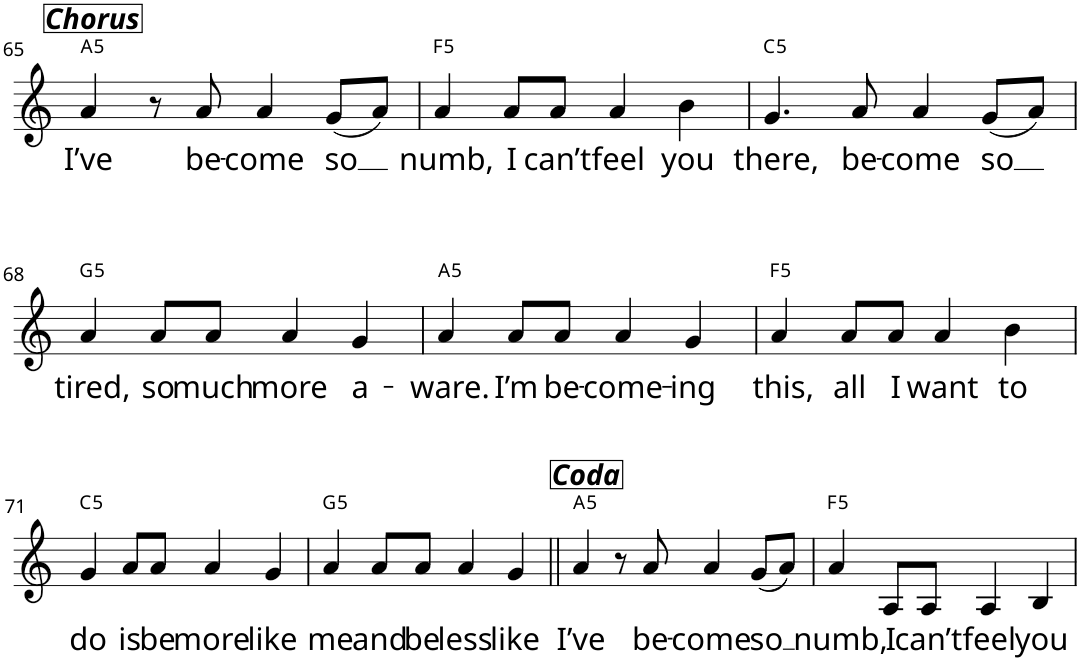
**kern	**text	**harte
*part1	*part1	*part1
*staff1	*staff1	*
*I"I	*	*
!!LO:PB:g=z
*clefG2	*	*
*k[]	*	*
*M4/4	*	*
=65	=65	=65
!LO:TX:a:Bi:t=Chorus	!	!
!	!LO:LY:b	!LO:H:kt=5
4a/	I’ve	A:(1,5)
8r	.	.
!	!LO:LY:b	!
8a/	be-	.
!	!LO:LY:b	!
4a/	-come	.
!	!LO:LY:b	!
(8g/L	so	.
8a/J)	.	.
=66	=66	=66
!	!LO:LY:b	!LO:H:kt=5
4a/	numb,	F:(1,5)
!	!LO:LY:b	!
8a/L	I	.
!	!LO:LY:b	!
8a/J	can’t	.
!	!LO:LY:b	!
4a/	feel	.
!	!LO:LY:b	!
4b\	you	.
=67	=67	=67
!	!LO:LY:b	!LO:H:kt=5
4.g/	there,	C:(1,5)
!	!LO:LY:b	!
8a/	be-	.
!	!LO:LY:b	!
4a/	-come	.
!	!LO:LY:b	!
(8g/L	so	.
8a/J)	.	.
!!LO:LB:g=z
=68	=68	=68
!	!LO:LY:b	!LO:H:kt=5
4a/	tired,	G:(1,5)
!	!LO:LY:b	!
8a/L	so	.
!	!LO:LY:b	!
8a/J	much	.
!	!LO:LY:b	!
4a/	more	.
!	!LO:LY:b	!
4g/	a-	.
=69	=69	=69
!	!LO:LY:b	!LO:H:kt=5
4a/	-ware.	A:(1,5)
!	!LO:LY:b	!
8a/L	I’m	.
!	!LO:LY:b	!
8a/J	be-	.
!	!LO:LY:b	!
4a/	-come-	.
!	!LO:LY:b	!
4g/	-ing	.
=70	=70	=70
!	!LO:LY:b	!LO:H:kt=5
4a/	this,	F:(1,5)
!	!LO:LY:b	!
8a/L	all	.
!	!LO:LY:b	!
8a/J	I	.
!	!LO:LY:b	!
4a/	want	.
!	!LO:LY:b	!
4b\	to	.
!!LO:LB:g=z
=71	=71	=71
!	!LO:LY:b	!LO:H:kt=5
4g/	do	C:(1,5)
!	!LO:LY:b	!
8a/L	is	.
!	!LO:LY:b	!
8a/J	be	.
!	!LO:LY:b	!
4a/	more	.
!	!LO:LY:b	!
4g/	like	.
=72	=72	=72
!	!LO:LY:b	!LO:H:kt=5
4a/	me	G:(1,5)
!	!LO:LY:b	!
8a/L	and	.
!	!LO:LY:b	!
8a/J	be	.
!	!LO:LY:b	!
4a/	less	.
!	!LO:LY:b	!
4g/	like	.
=73||	=73||	=73||
!	!LO:LY:b	!LO:H:kt=5
4a/	I’ve	A:(1,5)
8r	.	.
!	!LO:LY:b	!
8a/	be-	.
!	!LO:LY:b	!
4a/	-come	.
!	!LO:LY:b	!
(8g/L	so	.
8a/J)	.	.
=74	=74	=74
!	!LO:LY:b	!LO:H:kt=5
4a/	numb,	F:(1,5)
!	!LO:LY:b	!
8A/L	I	.
!	!LO:LY:b	!
8A/J	can’t	.
!	!LO:LY:b	!
4A/	feel	.
!	!LO:LY:b	!
4B/	you	.
=	=	=
*-	*-	*-
